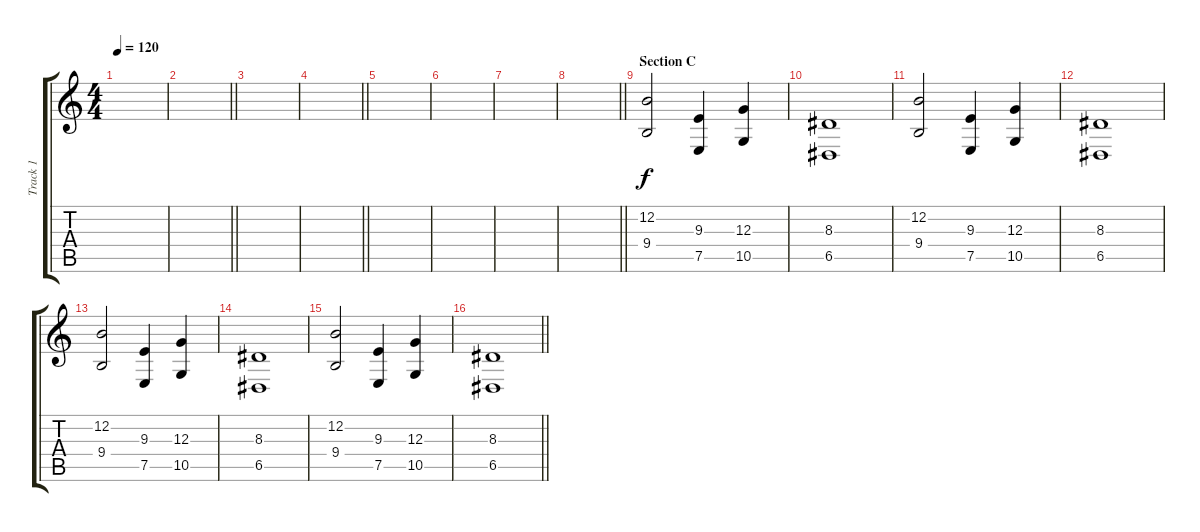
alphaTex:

\track ("Track 1" "Track 1") {instrument cello}
\staff {score tabs}
\tuning (E4 B3 G3 D3 A2 E2) {hide}
\ts (4 4)
\tempo 120
\clef g2
\ks c
|
\barLineRight lightlight
|
|
\barLineRight lightlight
|
|
|
|
\barLineRight lightlight
|
\section ("" "Section C")
(12.2 9.4).2{volume 16 instrument stringensemble1} (9.3 7.5).4 (12.3 10.5).4 |
(8.3 6.5).1 |
(12.2 9.4).2{volume 16 instrument stringensemble1} (9.3 7.5).4 (12.3 10.5).4 |
(8.3 6.5).1 |
(12.2 9.4).2{volume 16 instrument stringensemble1} (9.3 7.5).4 (12.3 10.5).4 |
(8.3 6.5).1 |
(12.2 9.4).2{volume 16 instrument stringensemble1} (9.3 7.5).4 (12.3 10.5).4 |
\barLineRight lightlight
(8.3 6.5).1
